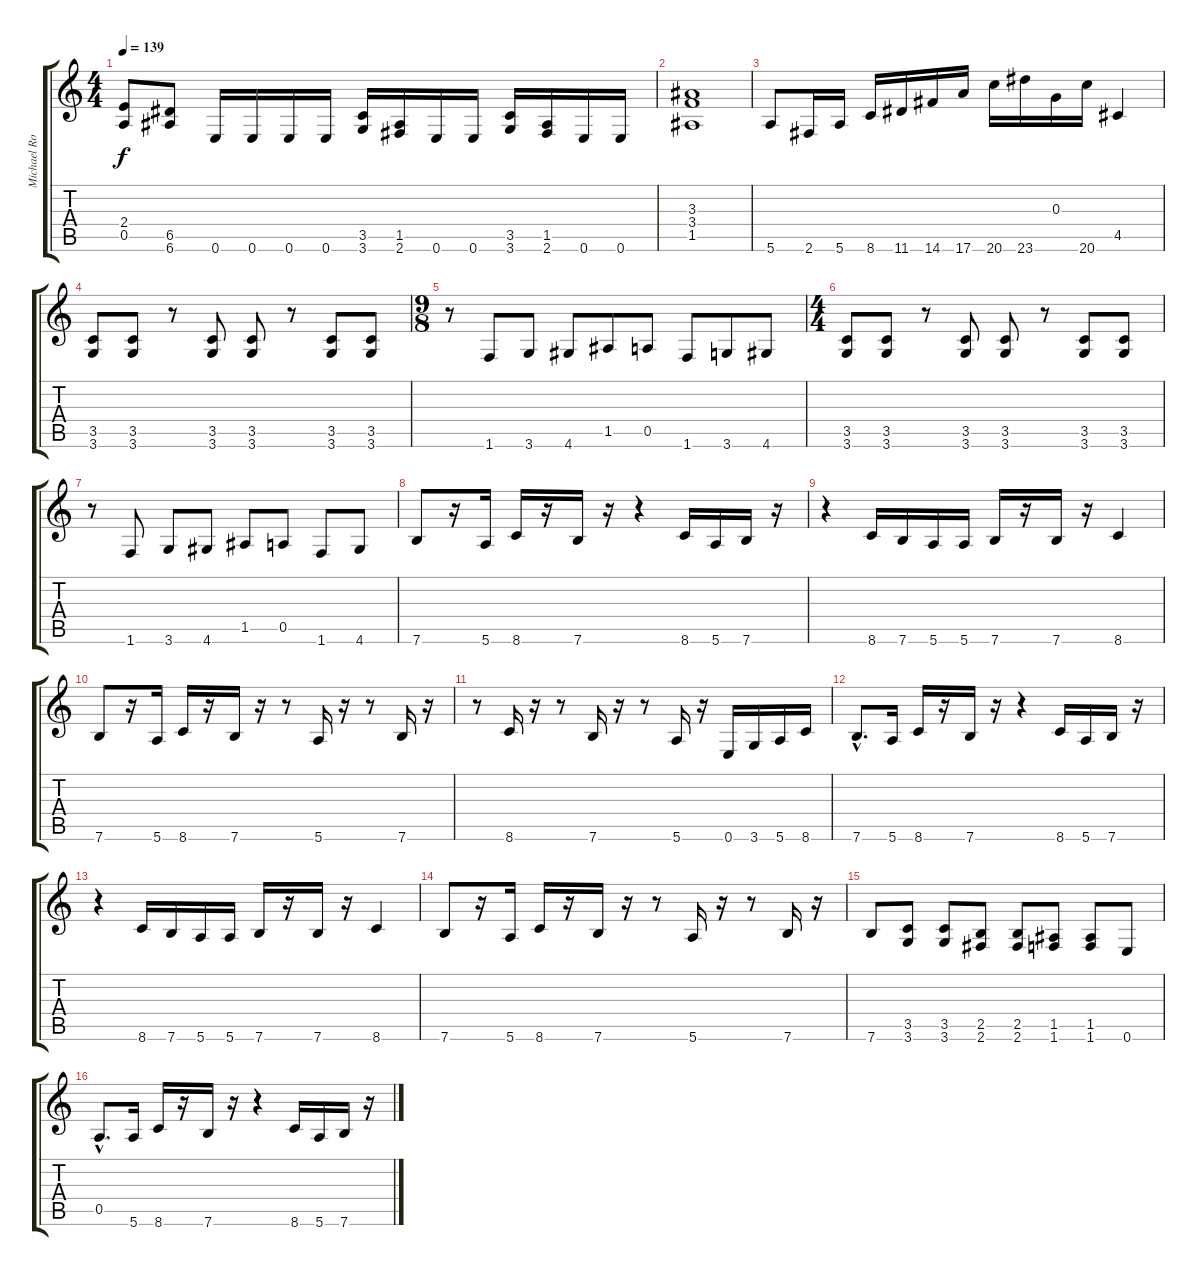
\track ("Michael Romeo" "Michael Ro") {instrument distortionguitar}
\staff {score tabs}
\tuning (E4 B3 G3 D3 A2 E2) {hide}
\ts (4 4)
\tempo 139
\clef g2
\ks c
(2.4{t} 0.5{t}).8{dy f} (6.5 6.6).8 0.6.16 0.6.16 0.6.16 0.6.16 (3.5 3.6).16 (1.5 2.6).16 0.6.16 0.6.16 (3.5 3.6).16 (1.5 2.6).16 0.6.16 0.6.16 |
(3.3 3.4 1.5).1 |
5.6.8 2.6.16 5.6.16 8.6.16 11.6.16 14.6.16 17.6.16 20.6.16 23.6.16 0.3.16 20.6.16 4.5.4 |
(3.5 3.6).8 (3.5 3.6).8 r.8 (3.5 3.6).8 (3.5 3.6).8 r.8 (3.5 3.6).8 (3.5 3.6).8 |
\ts (9 8)
r.8 1.6.8 3.6.8 4.6.8 1.5.8 0.5.8 1.6.8 3.6.8 4.6.8 |
\ts (4 4)
(3.5 3.6).8 (3.5 3.6).8 r.8 (3.5 3.6).8 (3.5 3.6).8 r.8 (3.5 3.6).8 (3.5 3.6).8 |
r.8 1.6.8 3.6.8 4.6.8 1.5.8 0.5.8 1.6.8 4.6.8 |
7.6.8 r.16 5.6.16 8.6.16 r.16 7.6.16 r.16 r.4 8.6.16 5.6.16 7.6.16 r.16 |
r.4 8.6.16 7.6.16 5.6.16 5.6.16 7.6.16 r.16 7.6.16 r.16 8.6.4 |
7.6.8 r.16 5.6.16 8.6.16 r.16 7.6.16 r.16 r.8 5.6.16 r.16 r.8 7.6.16 r.16 |
r.8 8.6.16 r.16 r.8 7.6.16 r.16 r.8 5.6.16 r.16 0.6.16 3.6.16 5.6.16 8.6.16 |
7.6{hac}.8{d} 5.6.16 8.6.16 r.16 7.6.16 r.16 r.4 8.6.16 5.6.16 7.6.16 r.16 |
r.4 8.6.16 7.6.16 5.6.16 5.6.16 7.6.16 r.16 7.6.16 r.16 8.6.4 |
7.6.8 r.16 5.6.16 8.6.16 r.16 7.6.16 r.16 r.8 5.6.16 r.16 r.8 7.6.16 r.16 |
7.6.8 (3.5 3.6).8 (3.5 3.6).8 (2.5 2.6).8 (2.5 2.6).8 (1.5 1.6).8 (1.5 1.6).8 0.6.8 |
0.5{hac}.8{d} 5.6.16 8.6.16 r.16 7.6.16 r.16 r.4 8.6.16 5.6.16 7.6.16 r.16
